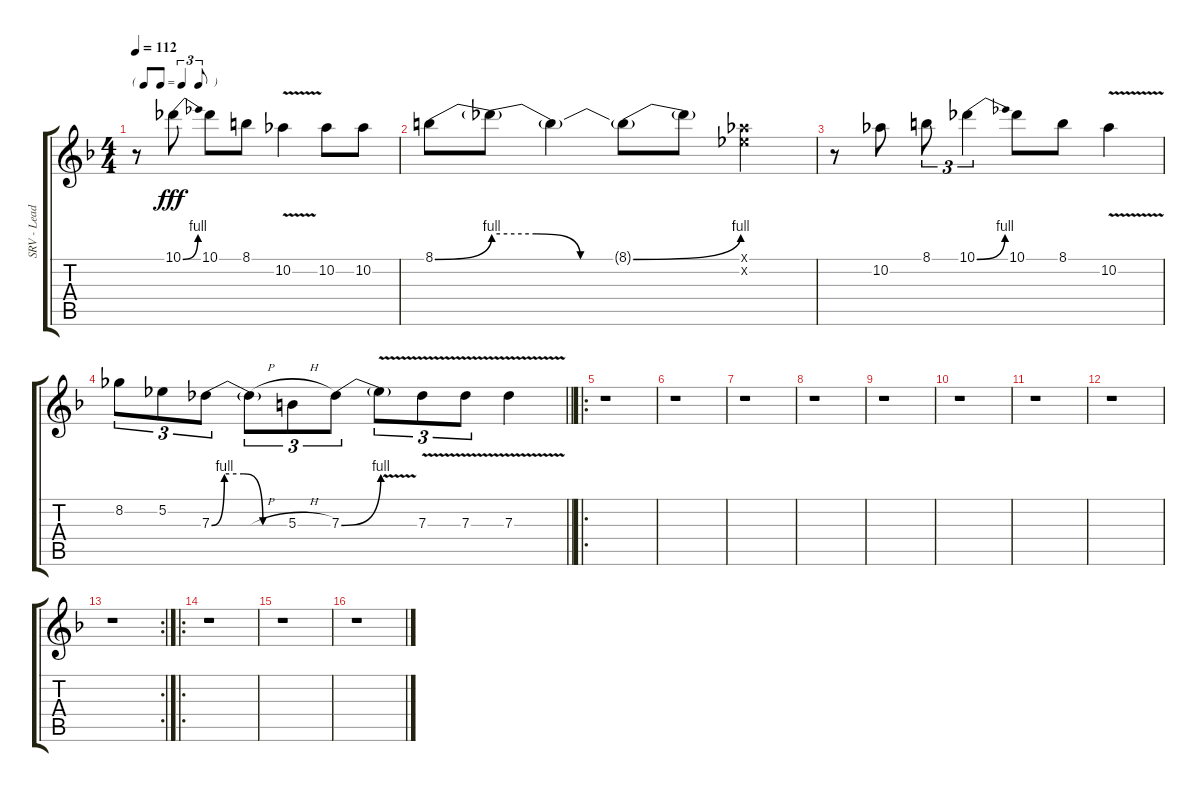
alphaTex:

\track ("SRV - Lead Guitar" "SRV - Lead") {instrument distortionguitar}
\staff {score tabs}
\tuning (Eb4 Bb3 Gb3 Db3 Ab2 Eb2) {hide}
\ts (4 4)
\tf triplet8th
\tempo 112
\clef g2
\ks f
r.8{dy fff instrument distortionguitar} 10.1{be (bend 0 0 60 4)}.8 10.1.8 8.1.8 10.2{v}.4 10.2.8 10.2.8 |
8.1{be (bend 0 0 60 4)}.8 8.1{be (custom 0 4 20 4 40 0 60 0) t}.8 8.1{t}.4 8.1{be (bend 0 0 60 4) t}.8 8.1{t}.8 (5.1{x} 5.2{x}).4 |
r.8 10.2.8 8.1.8{tu (3 2)} 10.1{be (bend 0 0 60 4)}.4{tu (3 2)} 10.1.8 8.1.8 10.2{v}.4 |
\barLineRight lightlight
8.2.8{tu (3 2)} 5.2.8{tu (3 2)} 7.3{be (custom 0 0 10 4 25 4 40 0 60 0)}.8{tu (3 2)} 7.3{h t}.8{tu (3 2)} 5.3{h}.8{tu (3 2)} 7.3{be (bend 0 0 60 4)}.8{tu (3 2)} 7.3{v t}.8{tu (3 2)} 7.3{v}.8{tu (3 2)} 7.3{v}.8{tu (3 2)} 7.3{v}.4 |
\ro
r.1 |
r.1 |
r.1 |
r.1 |
r.1 |
r.1 |
r.1 |
r.1 |
\rc 2
r.1 |
\ro
r.1 |
r.1 |
r.1
